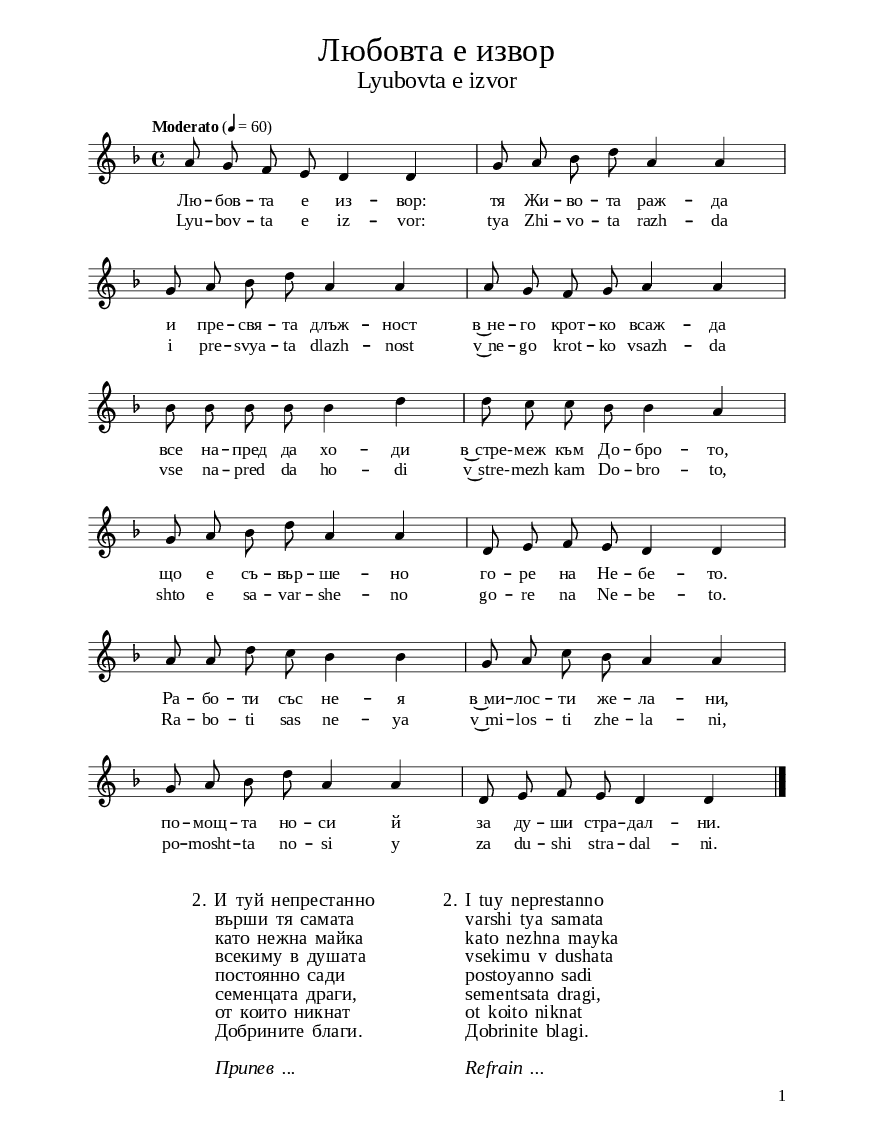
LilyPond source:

\version "2.24.0"

% include paper part and global functions
\include "include/globals.ily"

\bookpart {
    \label #'ref026
  \tocItem \markup "Любовта е извор – Lyubovta e izvor"
  \include "include/bookpart-paper.ily"
  \score {
    \include "include/score-layout.ily"

    \new Voice \absolute {
      \clef treble
      \key d \minor
      \time 4/4
      \tempoFunc "Moderato" 4 "60"
      \autoBeamOff
      a'8 g'8 f'8 e'8 d'4 d'4|g'8 a'8 bes'8 d''8 a'4 a'4 | \break
      g'8 a'8 bes'8 d''8 a'4 a'4 | a'8 g'8 f'8 g'8 a'4 a'4| \break
      bes'8 bes'8 bes'8 bes'8 bes'4 d''4 | d''8 c''8 c''8 bes'8 bes'4 a'4 | \break
      g'8 a'8 bes'8 d''8 a'4 a'4 | d'8 e'8 f'8 e'8 d'4 d'4 | \break
      a'8 a'8 d''8 c''8 bes'4 bes'4 | g'8 a'8 c''8 bes'8 a'4 a'4| \break
      g'8 a'8 bes'8 d''8 a'4 a'4 | d'8 e'8 f'8 e'8 d'4 d'4 | \bar "|." \break
    }

    \addlyrics {
      Лю -- бов -- та е из -- вор: тя Жи -- во -- та раж -- да
      и пре -- свя -- та длъж -- ност в~не -- го крот -- ко всаж -- да
      все на -- пред да хо -- ди "в~стре-" -- меж към До -- бро -- то,
      що е съ -- вър -- ше -- но го -- ре на Не -- бе -- то.
      Ра -- бо -- ти със не -- я в~ми -- лос -- ти же -- ла -- ни,
      по -- мощ -- та но -- си й за ду -- ши стра -- дал -- ни.
    }

    \addlyrics {
      Lyu -- bov -- ta e iz -- vor: tya Zhi -- vo -- ta razh -- da
      i pre -- svya -- ta dlazh -- nost v~ne -- go krot -- ko vsazh -- da
      vse na -- pred da ho -- di "v~stre-" -- mezh kam Do -- bro -- to,
      shto e sa -- var -- she -- no go -- re na Ne -- be -- to.
      Ra -- bo -- ti sas ne -- ya v~mi -- los -- ti zhe -- la -- ni,
      po -- mosht -- ta no -- si y za du -- shi stra -- dal -- ni.
    }

    \header {
      title = \titleFunc "Любовта е извор" "Lyubovta e izvor"
    }

    \midi{}

  } % score

  \markup \fontsize #+1.7 {
    \hspace #10
    \override #'(baseline-skip . 1.8)
    \column {

      \line { 2. И туй непрестанно  }
      \line {   "   " върши тя самата }
      \line {   "   " като нежна майка }
      \line {   "   " всекиму в душата  }
      \line {   "   " постоянно сади}
      \line {   "   " семенцата драги,}
      \line {   "   " от които никнат}
      \line {   "   " Добрините благи.}
      \line { " " }
      \line { "   " \italic {Припев ...} }
      
    
    
     
    }

    \hspace #6
    \override #'(baseline-skip . 1.8)
    \column {
      
      \line { 2. I tuy neprestanno  }
      \line {   "   " varshi tya samata }
      \line {   "   " kato nezhna mayka }
      \line {   "   " vsekimu v dushata  }
      \line {   "   " postoyanno sadi}
      \line {   "   " sementsata dragi,}
      \line {   "   " ot koito niknat}
      \line {   "   " Дobrinite blagi.}
      \line { " " }
      \line { "   " \italic {Refrain ...} }

     
    

    } %column
  } % markup
  
 \pageBreak
  \markup \fontsize #+1.7 {
    \hspace #10
    \override #'(baseline-skip . 1.8)
    \column {
      \line { 3. Таз велика тайна }
      \line {   "   " кой добре разбира, }
      \line {   "   " свойта душа мила }
      \line {   "   " сутрина разкрива, }
      \line {   "   " както кринът бели}
      \line {   "   "на роса небесна}
      \line {   "   "и на слънчевата}
      \line {   "   "светлина чудесна.}
      \line { " " }
      \line { "   " \italic {Припев ...} }
      \line { " " }
      \line { 4. Слънцето, което }
      \line {   "   " оживотворява, }
      \line {   "   " овреме човека}
      \line {   "   " топло озарява, }
      \line {   "   "буди и възраства}
      \line {   "   "в него семенцата}
      \line {   "   "и му пълни тайно}
      \line {   "   "с Добрини душата.}
      \line { " " }
      \line { "   " \italic {Припев ...} }
      \line { " " }
      \line { 5. Плодове тъй сладки, }
      \line {   "   " в Любовта узрели, }
      \line {   "   "най-блажен ще бъде}
      \line {   "   "тоз, който ви вкуси.}
      \line {   "   "В жилища небесни}
      \line {   "   "вечно ще живее,}
      \line {   "   "пред престола Божи}
      \line {   "   "песни ще да пее.}
    }

    \hspace #6
    \override #'(baseline-skip . 1.8)
    \column {

      \line { 3. Taz velika tayna }
      \line {   "   " koy dobre razbira, }
      \line {   "   " svoyta dusha mila }
      \line {   "   " sutrina razkriva. }
      \line {   "   " kakto krinat beli}
      \line {   "   "na rosa nebesna}
      \line {   "   "i na slanchevata}
      \line {   "   "svetlina chudesna.}
      \line { " " }
      \line { "   " \italic {Refrain ...} }
      \line { " " }
      \line { 4. Slantseto, koeto }
      \line {   "   " ozhivotvoryava, }
      \line {   "   " ovreme choveka}
      \line {   "   " toplo ozaryava, }
      \line {   "   "budi i vazrastva}
      \line {   "   "v nego sementsata}
      \line {   "   "i mu palni tayno}
      \line {   "   "s Dobrini dushata.}
      \line { " " }
      \line { "   " \italic {Refrain ...} }
      \line { " " }
      \line { 5. Plodove tay sladki, }
      \line {   "   " v Lyubovta uzreli, }
      \line {   "   "nay-blazhen shte bade}
      \line {   "   "toz, koyto vi vkusi.}
      \line {   "   "V zhilishta nebesni}
      \line {   "   "vechno shte zhivee,}
      \line {   "   "pred prestola Bozhi}
      \line {   "   "pesni shte da pee.}
    } %column
  } % markup

\markup \empty-two

  % include foreign translation(s) of the song
  \version "2.18.2"

\markup \fill-line { \fontsize #6 "Die Liebe ist eine Quelle" }
\markup \fontsize #+2.0 {
    \hspace #14
    \vspace #0.5
    \override #'(baseline-skip . 1.8)
    
         \column {
    
       \line { " " }
  
 \line {   1. Die Liebe ist eine Quelle, }

  \line {   "   "sie gebiert das Leben}

  \line {   "   "und sät sanft in ihm eine allheilige Pflicht:}

  \line {   "   "auf dass wir immer vorwärts schreiten, }

  \line {   "   "im Streben nach dem Guten,}

  \line {   "   "das oben im Himmel }

  \line {   "   "vollkommen ist. }


\line { " " }
       \line { "   " \italic { Refrain:}  }
       

  \line {   "   "Arbeite mit ihr, }

  \line {   "   "in der gewünschten Barmherzigkeit,}

  \line {   "   "und bringe ihre Hilfe}
 
  \line {   "   "für die leidenden Seelen.}

\line { " " }

  \line {   2. Dies vollbringt sie selbst unaufhörlich}

  \line {   "   "wie eine zärtliche Mutter}

  \line {   "   "in jedermanns Seele --}

  \line {   "   "sie sät immerdar}

  \line {   "   "die lieben Samenkörner,}

  \line {   "   "aus denen die gütigen Wohltaten sprießen.}

\line { " " }
       \line { "   " \italic { Refrain ...}  }
       
       
\line { " " }
      

  \line {   3. Dieses große Geheimnis}

  \line {   "   "wer es gut versteht,}

  \line {   "   "öffnet morgens}

  \line {   "   "seine liebe Seele,}

  \line {   "   "wie die weiße Lilie}

  \line {   "   "vom himmlischen Tau}

  \line {   "   "und von dem wunderbaren Sonnenlicht.}

\line { " " }
       \line { "   " \italic { Refrain ...}  }
       
\line { " " }
      

  \line {   4. Die Sonne, die rechtzeitig den Menschen belebt,}

  \line {   "   "scheint warm, erweckt und lässt}

  \line {   "   "in ihm die Samenkörner gedeihen}

  \line {   "   "und füllt geheimnisvoll seine}

  \line {   "   "Seele mit Tugenden.}

\line { " " }
       \line { "   " \italic { Refrain ...}  }
       
\line { " " }
       


  \line {   5. Diese so süßen Früchte,}

  \line {   "   "in der Liebe gereift,}

  \line {   "   "am seligsten wird der sein,}

  \line {   "   "der sie kostet.}

  \line {   "   "In himmlischen Wohnstätten}

  \line {   "   "wird er ewig leben,}

  \line {   "   "vor dem Thron Gottes}

  \line {   "   "wird er Lieder singen. }

\line { " " }
       \line { "   " \italic { Refrain ...}  }

      
                
    }
}
       

  


} % bookpart
